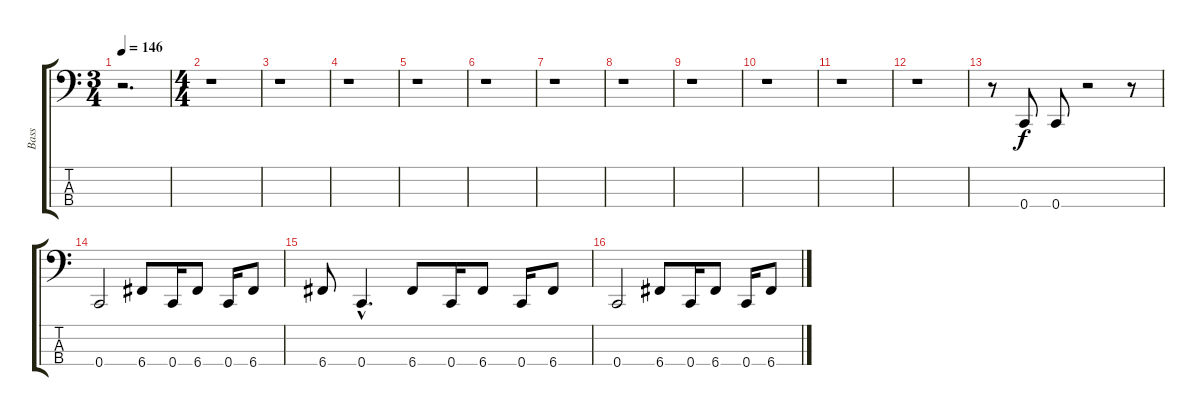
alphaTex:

\track ("Bass" "Bass") {instrument electricbasspick}
\staff {score tabs}
\tuning (F2 C2 G1 C1) {hide}
\ts (3 4)
\tempo 146
\clef f4
\ks c
r.2{d dy f instrument electricbasspick} |
\ts (4 4)
r.1 |
r.1 |
r.1 |
r.1 |
r.1 |
r.1 |
r.1 |
r.1 |
r.1 |
r.1 |
r.1 |
r.8 0.4.8 0.4.8 r.2 r.8 |
0.4.2 6.4.8 0.4.16 6.4.8 0.4.16 6.4.8 |
6.4.8 0.4{hac}.4{d} 6.4.8 0.4.16 6.4.8 0.4.16 6.4.8 |
0.4.2 6.4.8 0.4.16 6.4.8 0.4.16 6.4.8
